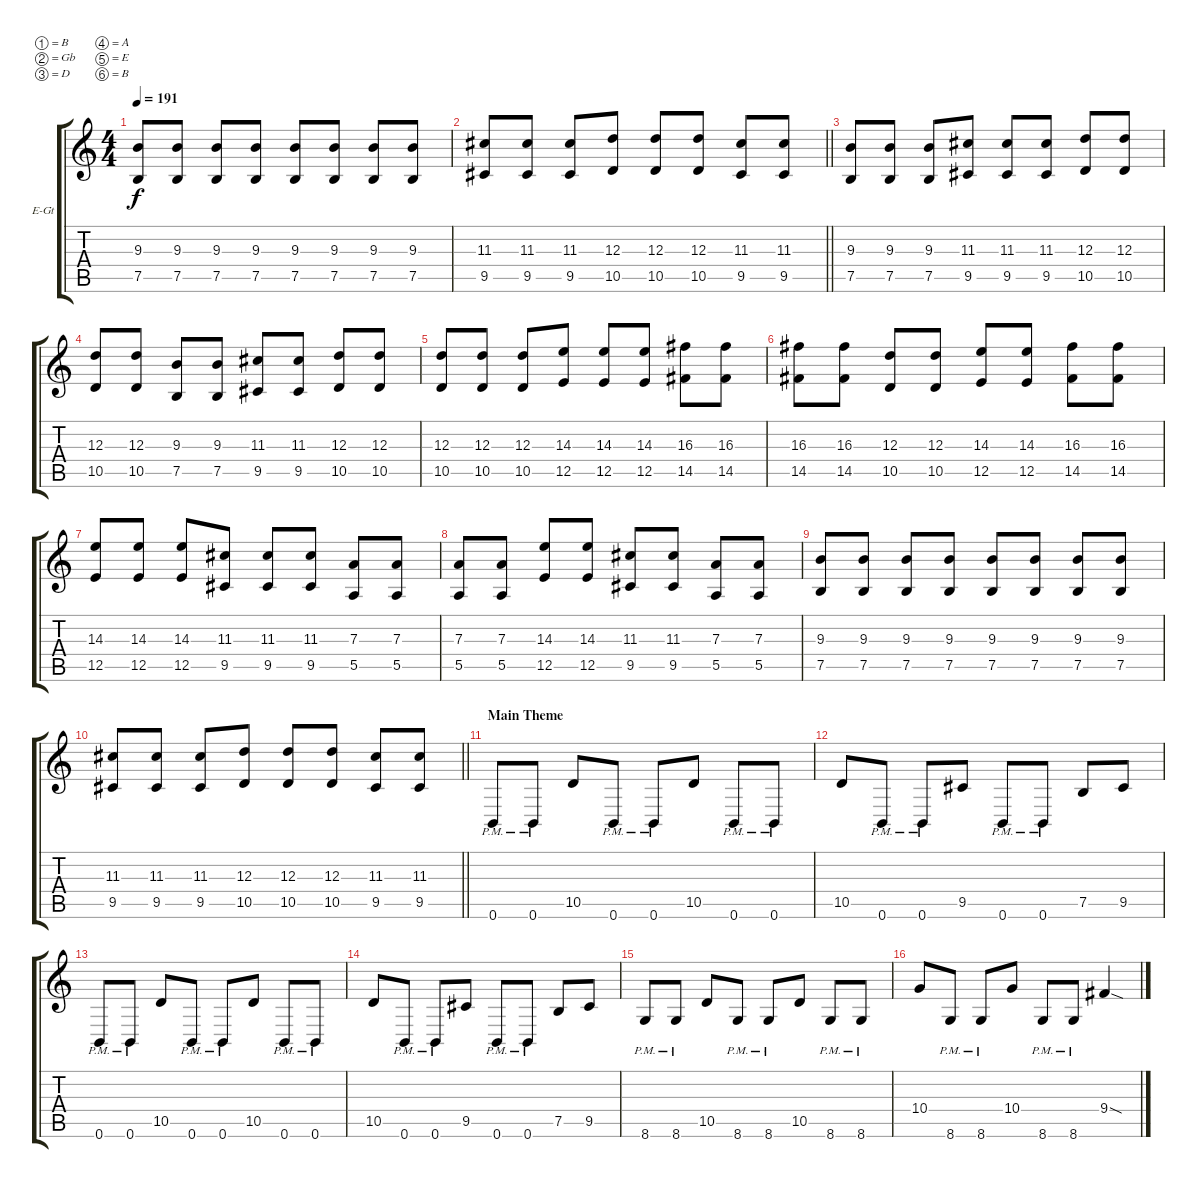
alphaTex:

\bracketExtendMode groupsimilarinstruments
\firstSystemTrackNameOrientation horizontal
\otherSystemsTrackNameOrientation horizontal
\track ("Guitar Lead " "E-Gt") {instrument distortionguitar}
\staff {score tabs}
\tuning (B3 Gb3 D3 A2 E2 B1)
\ts (4 4)
\tempo 191
\clef g2
\ks c
(9.3 7.5).8{dy f} (9.3 7.5).8 (9.3 7.5).8 (9.3 7.5).8 (9.3 7.5).8 (9.3 7.5).8 (9.3 7.5).8 (9.3 7.5).8 |
\barLineRight lightlight
(11.3 9.5).8 (11.3 9.5).8 (11.3 9.5).8 (12.3 10.5).8 (12.3 10.5).8 (12.3 10.5).8 (11.3 9.5).8 (11.3 9.5).8 |
\section ("" "")
(9.3 7.5).8 (9.3 7.5).8 (9.3 7.5).8 (11.3 9.5).8 (11.3 9.5).8 (11.3 9.5).8 (12.3 10.5).8 (12.3 10.5).8 |
(12.3 10.5).8 (12.3 10.5).8 (9.3 7.5).8 (9.3 7.5).8 (11.3 9.5).8 (11.3 9.5).8 (12.3 10.5).8 (12.3 10.5).8 |
(12.3 10.5).8 (12.3 10.5).8 (12.3 10.5).8 (14.3 12.5).8 (14.3 12.5).8 (14.3 12.5).8 (16.3 14.5).8 (16.3 14.5).8 |
(16.3 14.5).8 (16.3 14.5).8 (12.3 10.5).8 (12.3 10.5).8 (14.3 12.5).8 (14.3 12.5).8 (16.3 14.5).8 (16.3 14.5).8 |
(14.3 12.5).8 (14.3 12.5).8 (14.3 12.5).8 (11.3 9.5).8 (11.3 9.5).8 (11.3 9.5).8 (7.3 5.5).8 (7.3 5.5).8 |
(7.3 5.5).8 (7.3 5.5).8 (14.3 12.5).8 (14.3 12.5).8 (11.3 9.5).8 (11.3 9.5).8 (7.3 5.5).8 (7.3 5.5).8 |
(9.3 7.5).8 (9.3 7.5).8 (9.3 7.5).8 (9.3 7.5).8 (9.3 7.5).8 (9.3 7.5).8 (9.3 7.5).8 (9.3 7.5).8 |
\barLineRight lightlight
(11.3 9.5).8 (11.3 9.5).8 (11.3 9.5).8 (12.3 10.5).8 (12.3 10.5).8 (12.3 10.5).8 (11.3 9.5).8 (11.3 9.5).8 |
\section ("" "Main Theme")
0.6{pm}.8 0.6{pm}.8 10.5.8 0.6{pm}.8 0.6{pm}.8 10.5.8 0.6{pm}.8 0.6{pm}.8 |
10.5.8 0.6{pm}.8 0.6{pm}.8 9.5.8 0.6{pm}.8 0.6{pm}.8 7.5.8 9.5.8 |
0.6{pm}.8 0.6{pm}.8 10.5.8 0.6{pm}.8 0.6{pm}.8 10.5.8 0.6{pm}.8 0.6{pm}.8 |
10.5.8 0.6{pm}.8 0.6{pm}.8 9.5.8 0.6{pm}.8 0.6{pm}.8 7.5.8 9.5.8 |
8.6{pm}.8 8.6{pm}.8 10.5.8 8.6{pm}.8 8.6{pm}.8 10.5.8 8.6{pm}.8 8.6{pm}.8 |
10.4.8 8.6{pm}.8 8.6{pm}.8 10.4.8 8.6{pm}.8 8.6{pm}.8 9.4{sod}.4
